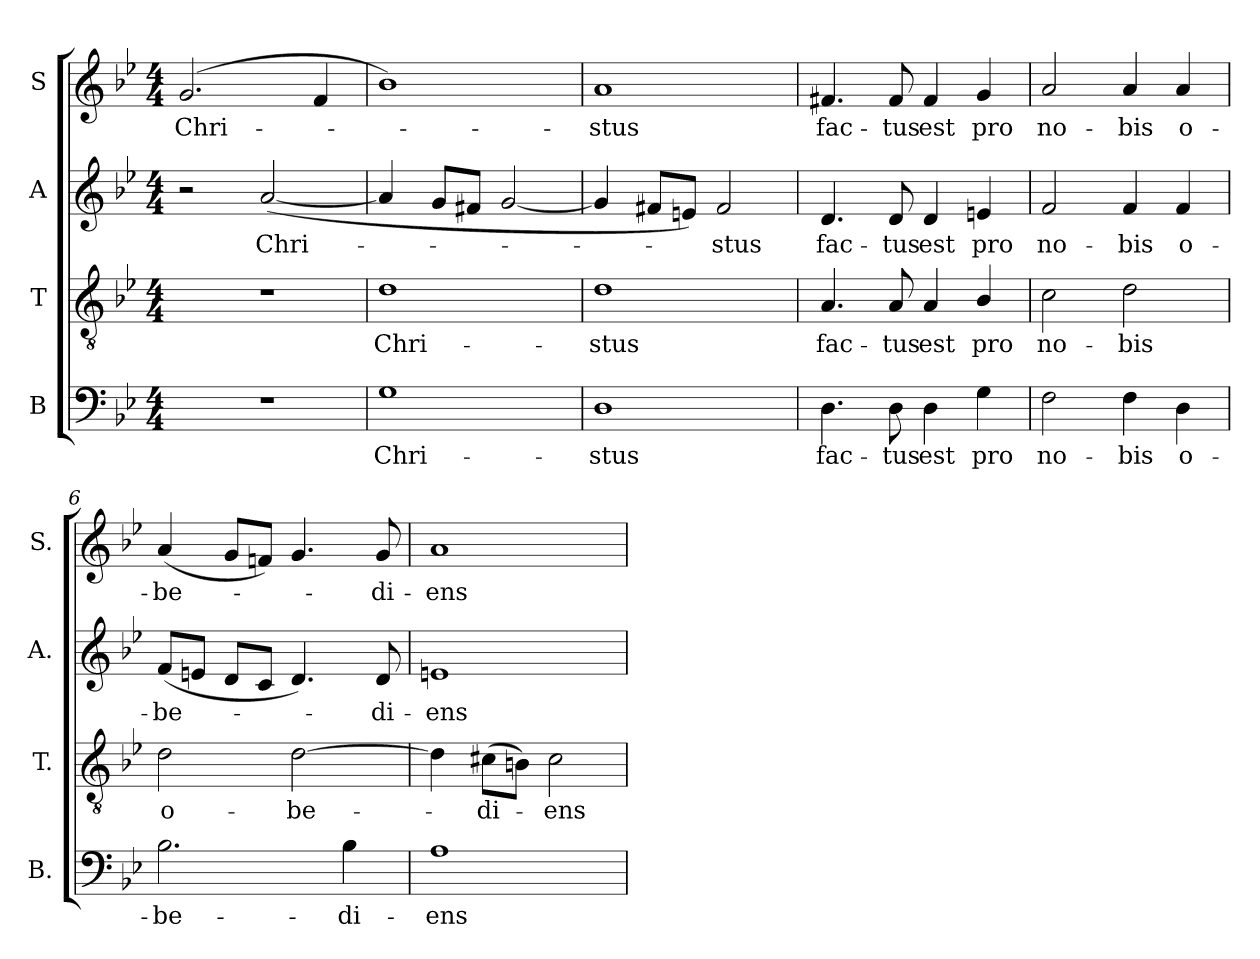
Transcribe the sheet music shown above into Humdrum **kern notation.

**kern	**text	**kern	**text	**kern	**text	**kern	**text
*part4	*part4	*part3	*part3	*part2	*part2	*part1	*part1
*staff4	*staff4	*staff3	*staff3	*staff2	*staff2	*staff1	*staff1
*I"B	*	*I"T	*	*I"A	*	*I"S	*
*I'B.	*	*I'T.	*	*I'A.	*	*I'S.	*
!!LO:PB:g=z
*clefF4	*	*clefGv2	*	*clefG2	*	*clefG2	*
*	*	*ITrd7c12	*	*	*	*	*
*k[b-e-]	*	*k[b-e-]	*	*k[b-e-]	*	*k[b-e-]	*
*B-:	*	*B-:	*	*B-:	*	*B-:	*
*M4/4	*	*M4/4	*	*M4/4	*	*M4/4	*
=1	=1	=1	=1	=1	=1	=1	=1
!	!	!	!	!	!	!	!LO:LY:b:color=#000000
1r	.	1r	.	2r	.	(2.gi/	Chri-
!	!	!	!	!	!LO:LY:b:color=#000000	!	!
.	.	.	.	([2ai/	Chri-	.	.
.	.	.	.	.	.	4fi/	.
=2	=2	=2	=2	=2	=2	=2	=2
!	!LO:LY:b:color=#000000	!	!	!	!	!	!
!	!	!	!LO:LY:b:color=#000000	!	!	!	!
1Gi	Chri-	1Di	Chri-	4ai/]	.	1b-i)	.
.	.	.	.	8gi/L	.	.	.
.	.	.	.	8f#Xi/J	.	.	.
.	.	.	.	[2gi/	.	.	.
=3	=3	=3	=3	=3	=3	=3	=3
!	!LO:LY:b:color=#000000	!	!	!	!	!	!
!	!	!	!LO:LY:b:color=#000000	!	!	!	!
!	!	!	!	!	!	!	!LO:LY:b:color=#000000
1Di	-stus	1Di	-stus	4gi/]	.	1ai	-stus
.	.	.	.	8f#Xi/L	.	.	.
.	.	.	.	8eni/J)	.	.	.
!	!	!	!	!	!LO:LY:b:color=#000000	!	!
.	.	.	.	2f#i/	-stus	.	.
=4	=4	=4	=4	=4	=4	=4	=4
!	!LO:LY:b:color=#000000	!	!	!	!	!	!
!	!	!	!LO:LY:b:color=#000000	!	!	!	!
!	!	!	!	!	!LO:LY:b:color=#000000	!	!
!	!	!	!	!	!	!	!LO:LY:b:color=#000000
4.Di\	fac-	4.AAi/	fac-	4.di/	fac-	4.f#Xi/	fac-
!	!LO:LY:b:color=#000000	!	!	!	!	!	!
!	!	!	!LO:LY:b:color=#000000	!	!	!	!
!	!	!	!	!	!LO:LY:b:color=#000000	!	!
!	!	!	!	!	!	!	!LO:LY:b:color=#000000
8Di\	-tus	8AAi/	-tus	8di/	-tus	8f#i/	-tus
!	!LO:LY:b:color=#000000	!	!	!	!	!	!
!	!	!	!LO:LY:b:color=#000000	!	!	!	!
!	!	!	!	!	!LO:LY:b:color=#000000	!	!
!	!	!	!	!	!	!	!LO:LY:b:color=#000000
4Di\	est	4AAi/	est	4di/	est	4f#i/	est
!	!LO:LY:b:color=#000000	!	!	!	!	!	!
!	!	!	!LO:LY:b:color=#000000	!	!	!	!
!	!	!	!	!	!LO:LY:b:color=#000000	!	!
!	!	!	!	!	!	!	!LO:LY:b:color=#000000
4Gi\	pro	4BB-i/	pro	4eni/	pro	4gi/	pro
=5	=5	=5	=5	=5	=5	=5	=5
!	!LO:LY:b:color=#000000	!	!	!	!	!	!
!	!	!	!LO:LY:b:color=#000000	!	!	!	!
!	!	!	!	!	!LO:LY:b:color=#000000	!	!
!	!	!	!	!	!	!	!LO:LY:b:color=#000000
2Fi\	no-	2Ci\	no-	2fi/	no-	2ai/	no-
!	!LO:LY:b:color=#000000	!	!	!	!	!	!
!	!	!	!LO:LY:b:color=#000000	!	!	!	!
!	!	!	!	!	!LO:LY:b:color=#000000	!	!
!	!	!	!	!	!	!	!LO:LY:b:color=#000000
4Fi\	-bis	2Di\	-bis	4fi/	-bis	4ai/	-bis
!	!LO:LY:b:color=#000000	!	!	!	!	!	!
!	!	!	!	!	!LO:LY:b:color=#000000	!	!
!	!	!	!	!	!	!	!LO:LY:b:color=#000000
4Di\	o-	.	.	4fi/	o-	4ai/	o-
=6	=6	=6	=6	=6	=6	=6	=6
!	!LO:LY:b:color=#000000	!	!	!	!	!	!
!	!	!	!LO:LY:b:color=#000000	!	!	!	!
!	!	!	!	!	!LO:LY:b:color=#000000	!	!
!	!	!	!	!	!	!	!LO:LY:b:color=#000000
2.B-i\	-be-	2Di\	o-	(8fi/L	-be-	(4ai/	-be-
.	.	.	.	8eni/J	.	.	.
.	.	.	.	8di/L	.	8gi/L	.
.	.	.	.	8ci/J	.	8fni/J)	.
!	!	!	!LO:LY:b:color=#000000	!	!	!	!
.	.	[2Di\	-be-	4.di/)	.	4.gi/	.
!	!LO:LY:b:color=#000000	!	!	!	!	!	!
4B-i\	-di-	.	.	.	.	.	.
!	!	!	!	!	!LO:LY:b:color=#000000	!	!
!	!	!	!	!	!	!	!LO:LY:b:color=#000000
.	.	.	.	8di/	-di-	8gi/	-di-
!!LO:LB:g=z
=7	=7	=7	=7	=7	=7	=7	=7
!	!LO:LY:b:color=#000000	!	!	!	!	!	!
!	!	!	!	!	!LO:LY:b:color=#000000	!	!
!	!	!	!	!	!	!	!LO:LY:b:color=#000000
1Ai	-ens	4Di\]	.	1eni	-ens	1ai	-ens
!	!	!	!LO:LY:b:color=#000000	!	!	!	!
.	.	(8C#Xi\L	-di-	.	.	.	.
.	.	8BBni\J)	.	.	.	.	.
!	!	!	!LO:LY:b:color=#000000	!	!	!	!
.	.	2C#i\	-ens	.	.	.	.
=	=	=	=	=	=	=	=
*-	*-	*-	*-	*-	*-	*-	*-
